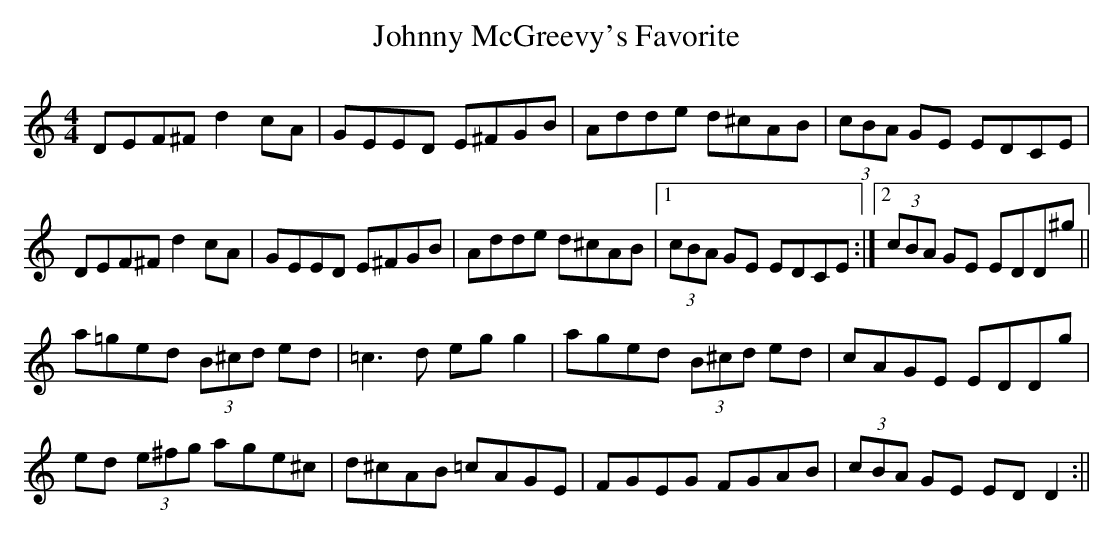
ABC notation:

X:1
T:Johnny McGreevy's Favorite
M:4/4
L:1/8
K:Ddor
DEF^F d2cA|GEED E^FGB|Adde d^cAB |(3cBA GE EDCE|
DEF^F d2cA|GEED E^FGB|Adde d^cAB |1 (3cBA GE EDCE:|2 (3cBA GE EDD^g||
a=ged (3B^cd ed|=c3d egg2|aged (3B^cd ed|cAGE EDDg|
ed (3e^fg age^c|d^cAB =cAGE|FGEG FGAB|(3cBA GE EDD2:||
